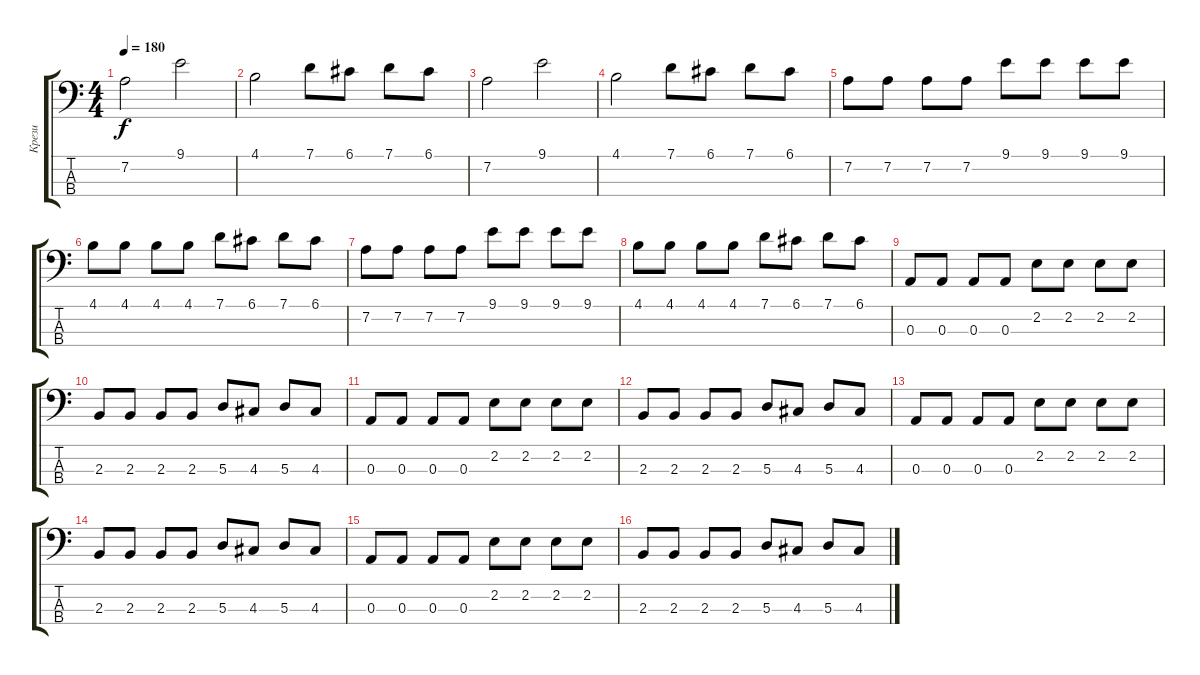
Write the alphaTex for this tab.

\track ("Крези" "Крези") {instrument electricbassfinger}
\staff {score tabs}
\tuning (G2 D2 A1 E1) {hide}
\ts (4 4)
\tempo 180
\clef f4
\ks c
7.2.2{dy f} 9.1.2 |
4.1.2 7.1.8 6.1.8 7.1.8 6.1.8 |
7.2.2 9.1.2 |
4.1.2 7.1.8 6.1.8 7.1.8 6.1.8 |
7.2.8 7.2.8 7.2.8 7.2.8 9.1.8 9.1.8 9.1.8 9.1.8 |
4.1.8 4.1.8 4.1.8 4.1.8 7.1.8 6.1.8 7.1.8 6.1.8 |
7.2.8 7.2.8 7.2.8 7.2.8 9.1.8 9.1.8 9.1.8 9.1.8 |
4.1.8 4.1.8 4.1.8 4.1.8 7.1.8 6.1.8 7.1.8 6.1.8 |
0.3.8 0.3.8 0.3.8 0.3.8 2.2.8 2.2.8 2.2.8 2.2.8 |
2.3.8 2.3.8 2.3.8 2.3.8 5.3.8 4.3.8 5.3.8 4.3.8 |
0.3.8 0.3.8 0.3.8 0.3.8 2.2.8 2.2.8 2.2.8 2.2.8 |
2.3.8 2.3.8 2.3.8 2.3.8 5.3.8 4.3.8 5.3.8 4.3.8 |
0.3.8 0.3.8 0.3.8 0.3.8 2.2.8 2.2.8 2.2.8 2.2.8 |
2.3.8 2.3.8 2.3.8 2.3.8 5.3.8 4.3.8 5.3.8 4.3.8 |
0.3.8 0.3.8 0.3.8 0.3.8 2.2.8 2.2.8 2.2.8 2.2.8 |
2.3.8 2.3.8 2.3.8 2.3.8 5.3.8 4.3.8 5.3.8 4.3.8
